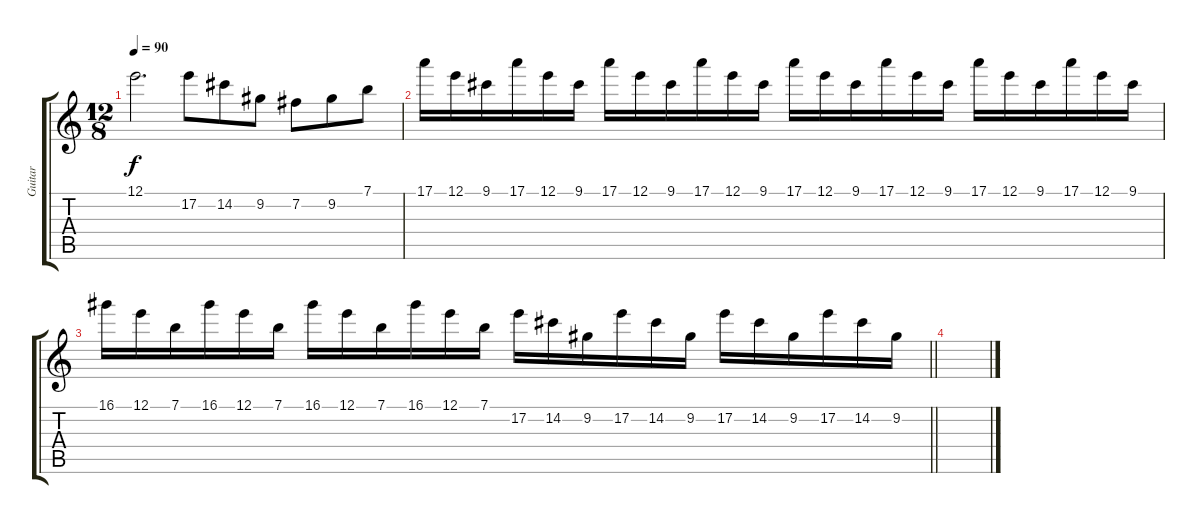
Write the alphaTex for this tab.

\track ("Guitar" "Guitar") {instrument electricguitarclean}
\staff {score tabs}
\tuning (E4 B3 G3 D3 A2 E2) {hide}
\ts (12 8)
\tempo 90
\clef g2
\ks c
12.1{t}.2{d dy f} 17.2.8 14.2.8 9.2.8 7.2.8 9.2.8 7.1.8 |
17.1.16 12.1.16 9.1.16 17.1.16 12.1.16 9.1.16 17.1.16 12.1.16 9.1.16 17.1.16 12.1.16 9.1.16 17.1.16 12.1.16 9.1.16 17.1.16 12.1.16 9.1.16 17.1.16 12.1.16 9.1.16 17.1.16 12.1.16 9.1.16 |
\barLineRight lightlight
16.1.16 12.1.16 7.1.16 16.1.16 12.1.16 7.1.16 16.1.16 12.1.16 7.1.16 16.1.16 12.1.16 7.1.16 17.2.16 14.2.16 9.2.16 17.2.16 14.2.16 9.2.16 17.2.16 14.2.16 9.2.16 17.2.16 14.2.16 9.2.16 |
\section ("" "")
